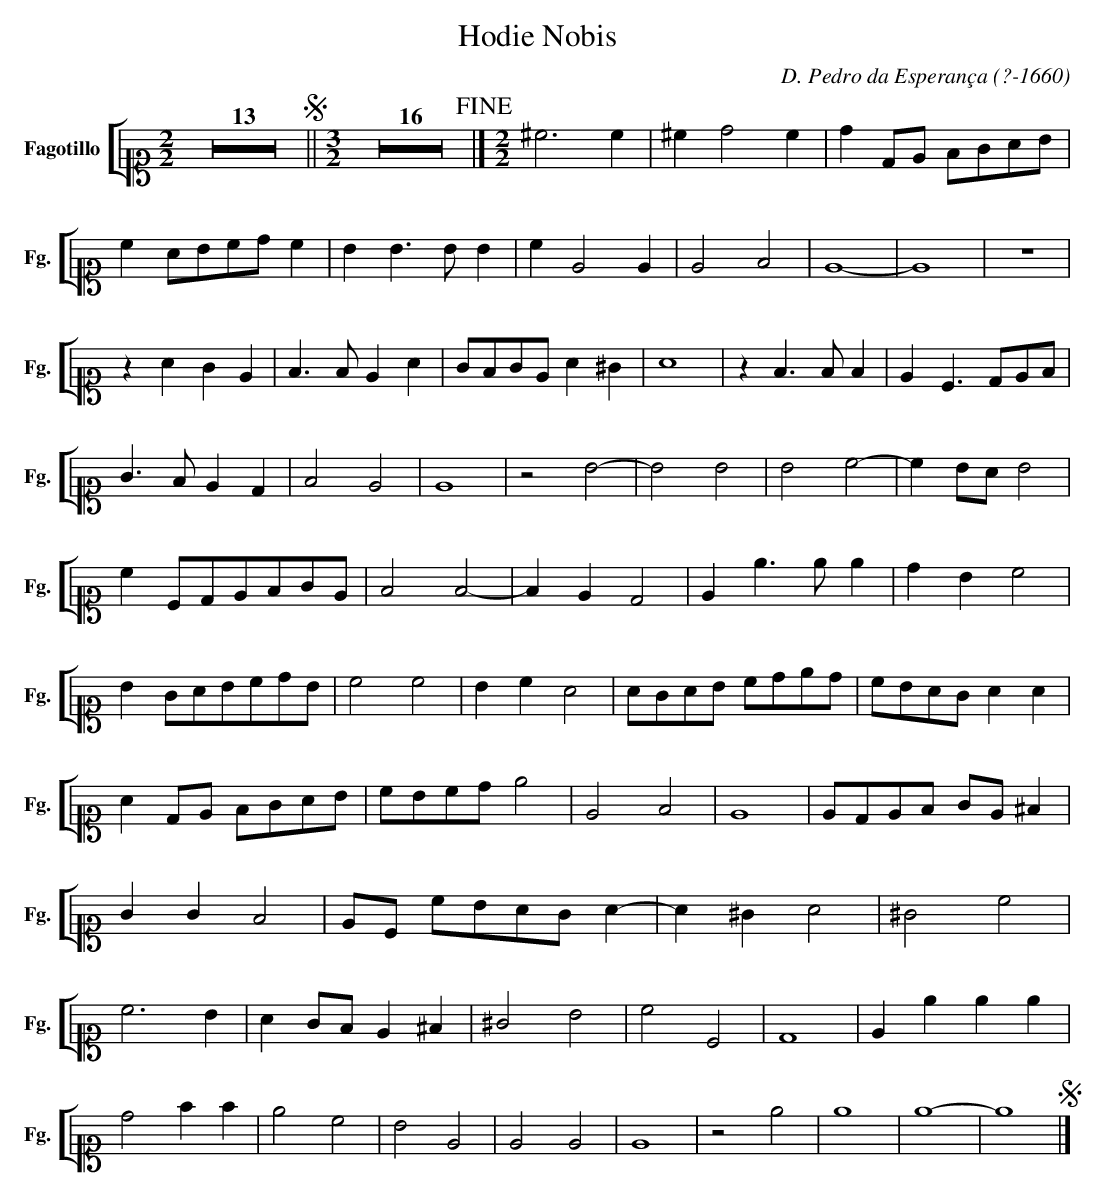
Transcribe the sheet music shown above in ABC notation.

X:1
T:Hodie Nobis
C:D. Pedro da Esperan\,ca (?-1660)
M:2/2
L:1/2
K:C
V: 1 clef=alto1 name="Fagotillo" sname="Fg."
%%staves [ 1 ]
   Z13 !segno!|| [M:3/2] Z16 !fine!|] \
   [M:2/2] ^c>c | ^c/dc/ | d/ D//E// F//G//A//B// | c/ A//B//c//d// c/ | B/ B/> B/ B/ | c/EE/| EF|\
   E2-| E2 | Z | z/A/G/E/|  F/> F/ E/A/| G//F//G//E// A/^G/ | A2|\
   z/F/> F/ F/ | E/ C/> D/E//F// | G/>F/ E/D/ | FE| E2| \
   zB-|B B|Bc-|c/B//A// B | c/ C//D//E//F//G//E// | FF-|F/E/D|E/ e/> e/ e/ | \
   d/B/ c|B/ G//A//B//c//d//B//| cc|B/c/A| \
   A//G//A//B// c//d//e//d// | c//B//A//G// A/A/| A/D//E// F//G//A//B// | \
   c//B//c//d// e| EF|E2|E//D//E//F// G//E// ^F/ | G/G/ F| \
   E//C// c//B//A//G// A/-|A/ ^G/ A| ^Gc|c>B| A/G//F// E/^F/ | ^GB|cC|D2| \
   E/e/ e/e/ | d f/f/| e c | BE|EE| E2|ze|e2|e2-|e2 !segno!|] \
